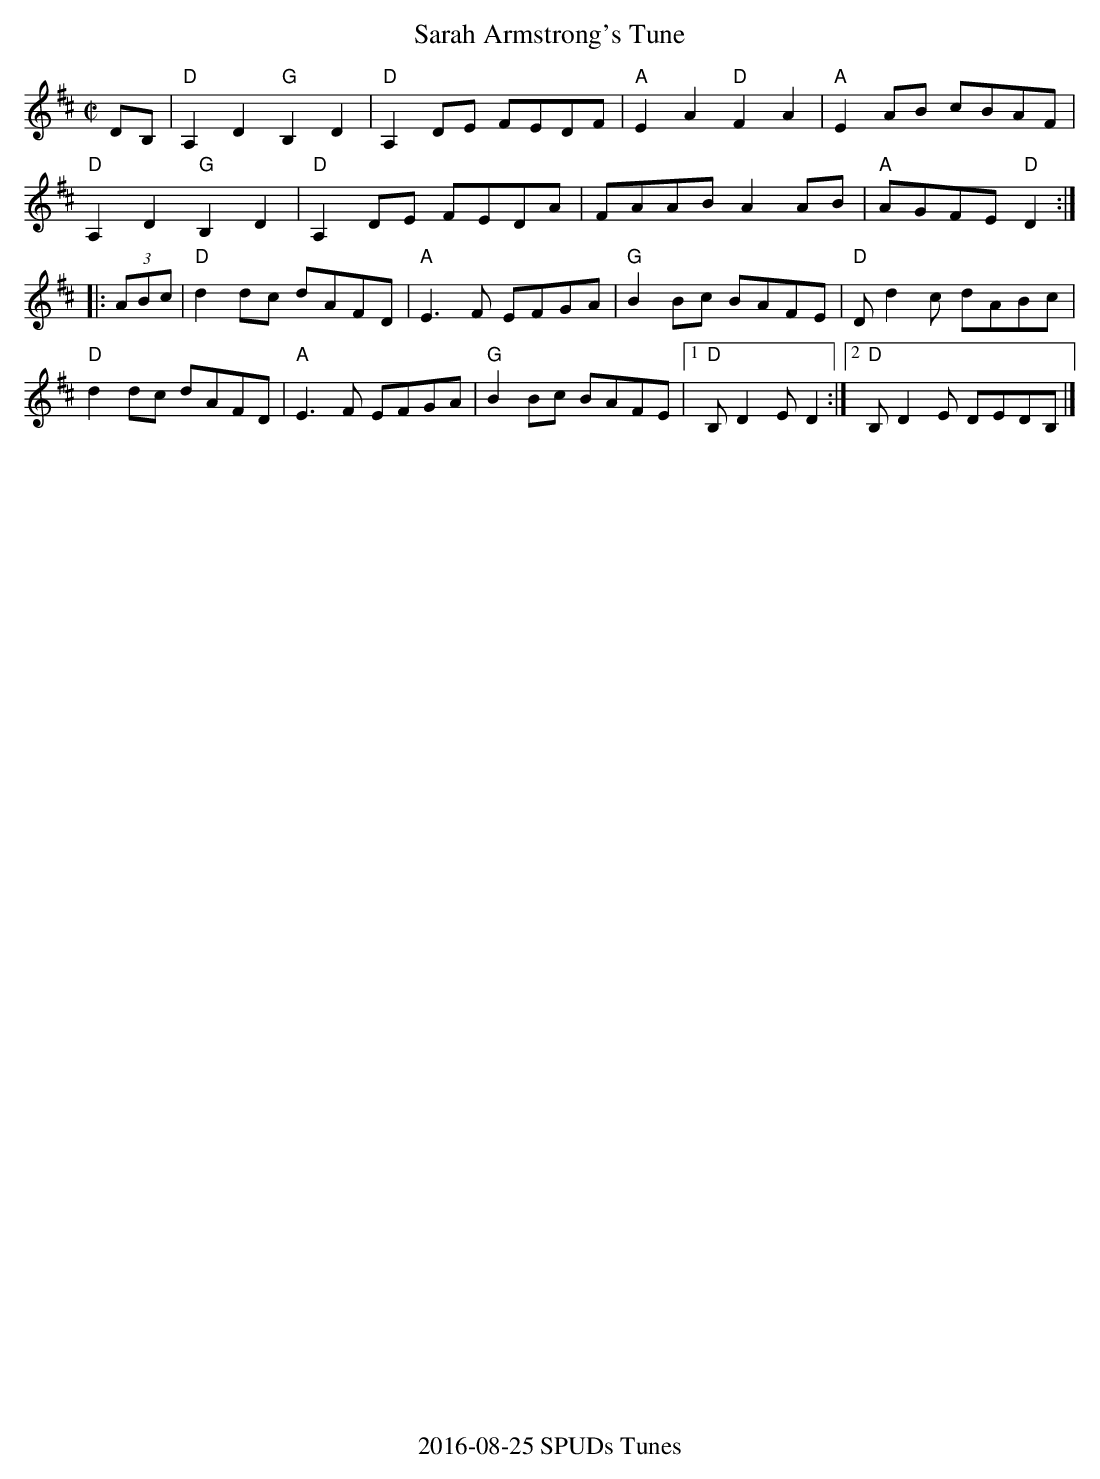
X:1
T:Sarah Armstrong's Tune
M:C|
L:1/8
K:D
DB,|"D"A,2D2"G"B,2D2|"D"A,2DE FEDF|"A"E2A2 "D"F2A2|"A"E2AB cBAF|
"D"A,2D2"G"B,2D2|"D"A,2DE FEDA|FAAB A2AB|"A"AGFE"D"D2:|
|:(3ABc|"D"d2dc dAFD|"A"E3F EFGA|"G"B2Bc BAFE|"D"D d2c dABc|
"D"d2dc dAFD|"A"E3F EFGA|"G"B2Bc BAFE|1"D"B,D2ED2:|2"D"B,D2E DEDB,|]
